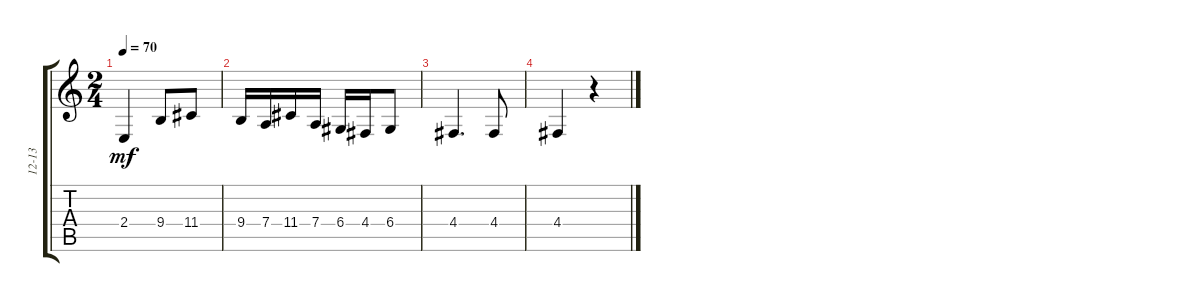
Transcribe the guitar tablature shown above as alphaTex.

\track ("12-13" "12-13") {instrument acousticgrandpiano}
\staff {score tabs}
\tuning (E4 B3 G3 D3 A2 E2) {hide}
\ts (2 4)
\tempo 70
\clef g2
\ks c
2.4.4{dy mf} 9.4.8 11.4.8 |
9.4.16 7.4.16 11.4.16 7.4.16 6.4.16 4.4.16 6.4.8 |
4.4.4{d} 4.4.8 |
4.4.4 r.4
